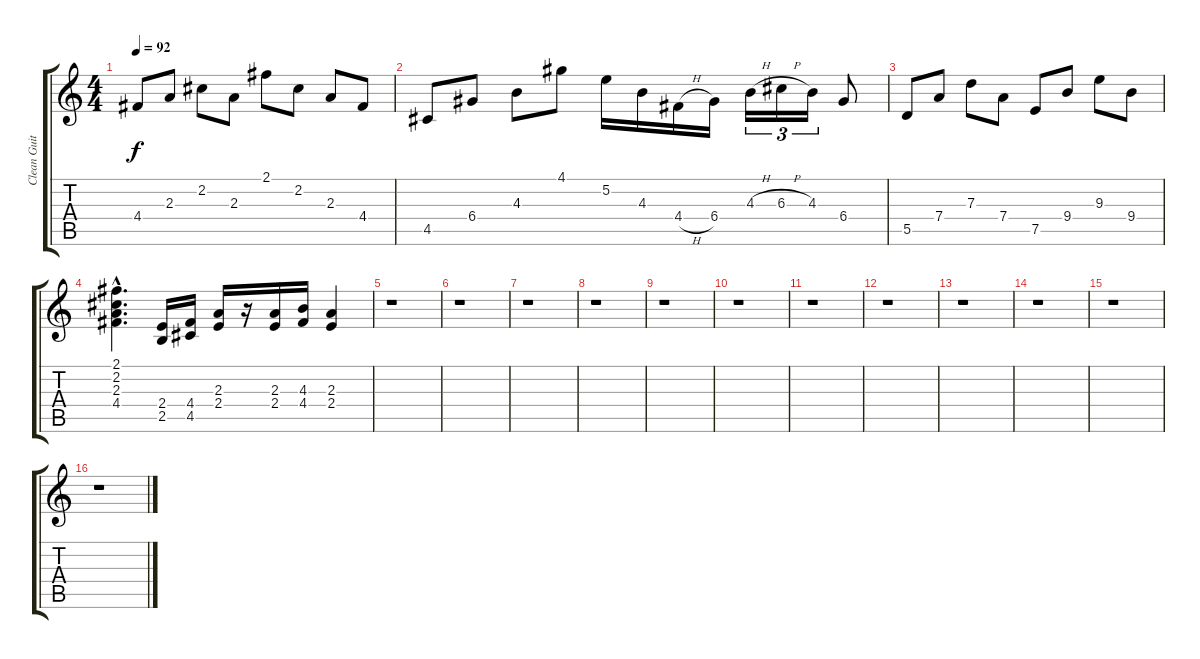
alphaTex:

\track ("Clean Guitar" "Clean Guit") {instrument acousticguitarsteel}
\staff {score tabs}
\tuning (E4 B3 G3 D3 A2 E2) {hide}
\ts (4 4)
\tempo 92
\clef g2
\ks c
4.4.8{dy f} 2.3.8 2.2.8 2.3.8 2.1.8 2.2.8 2.3.8 4.4.8 |
4.5.8 6.4.8 4.3.8 4.1.8 5.2.16 4.3.16 4.4{h}.16 6.4.16 4.3{h}.16{tu (3 2)} 6.3{h}.16{tu (3 2)} 4.3.16{tu (3 2)} 6.4.8 |
5.5.8 7.4.8 7.3.8 7.4.8 7.5.8 9.4.8 9.3.8 9.4.8 |
(2.1{hac} 2.2{hac} 2.3{hac} 4.4{hac}).4{d} (2.4 2.5).16 (4.4 4.5).16 (2.3 2.4).16 r.16 (2.3 2.4).16 (4.3 4.4).16 (2.3 2.4).4 |
r.1 |
r.1 |
r.1 |
r.1 |
r.1 |
r.1 |
r.1 |
r.1 |
r.1 |
r.1 |
r.1 |
r.1
